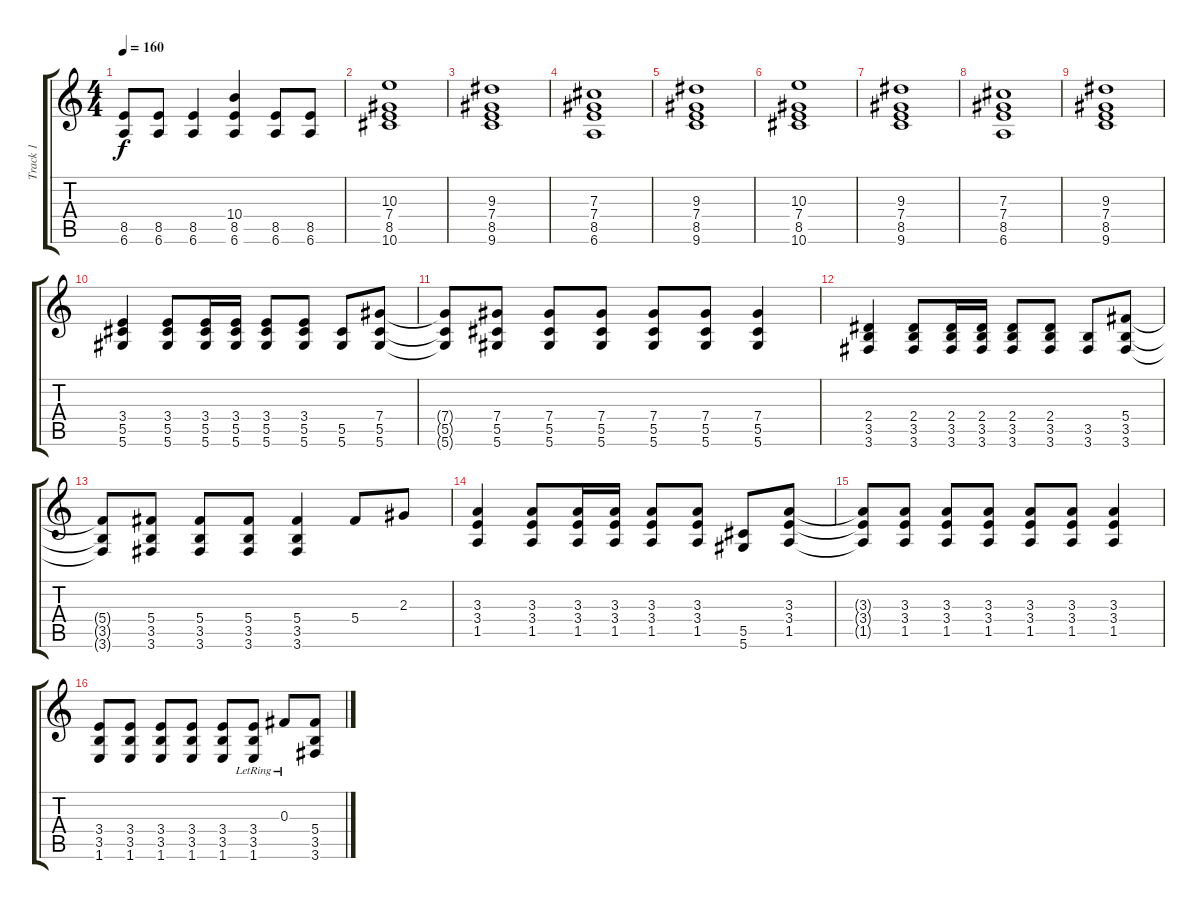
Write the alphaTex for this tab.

\track ("Track 1" "Track 1") {instrument distortionguitar}
\staff {score tabs}
\tuning (Eb4 Bb3 Gb3 Db3 Ab2 Eb2) {hide}
\ts (4 4)
\tempo 160
\clef g2
\ks c
(8.5 6.6).8{dy f} (8.5 6.6).8 (8.5 6.6).4 (10.4 8.5 6.6).4 (8.5 6.6).8 (8.5 6.6).8 |
(10.3 7.4 8.5 10.6).1 |
(9.3 7.4 8.5 9.6).1 |
(7.3 7.4 8.5 6.6).1 |
(9.3 7.4 8.5 9.6).1 |
(10.3 7.4 8.5 10.6).1 |
(9.3 7.4 8.5 9.6).1 |
(7.3 7.4 8.5 6.6).1 |
(9.3 7.4 8.5 9.6).1 |
(3.4 5.5 5.6).4 (3.4 5.5 5.6).8 (3.4 5.5 5.6).16 (3.4 5.5 5.6).16 (3.4 5.5 5.6).8 (3.4 5.5 5.6).8 (5.5 5.6).8 (7.4 5.5 5.6).8 |
(7.4{t} 5.5{t} 5.6{t}).8 (7.4 5.5 5.6).8 (7.4 5.5 5.6).8 (7.4 5.5 5.6).8 (7.4 5.5 5.6).8 (7.4 5.5 5.6).8 (7.4 5.5 5.6).4 |
(2.4 3.5 3.6).4 (2.4 3.5 3.6).8 (2.4 3.5 3.6).16 (2.4 3.5 3.6).16 (2.4 3.5 3.6).8 (2.4 3.5 3.6).8 (3.5 3.6).8 (5.4 3.5 3.6).8 |
(5.4{t} 3.5{t} 3.6{t}).8 (5.4 3.5 3.6).8 (5.4 3.5 3.6).8 (5.4 3.5 3.6).8 (5.4 3.5 3.6).4 5.4.8 2.3.8 |
(3.3 3.4 1.5).4 (3.3 3.4 1.5).8 (3.3 3.4 1.5).16 (3.3 3.4 1.5).16 (3.3 3.4 1.5).8 (3.3 3.4 1.5).8 (5.5 5.6).8 (3.3 3.4 1.5).8 |
(3.3{t} 3.4{t} 1.5{t}).8 (3.3 3.4 1.5).8 (3.3 3.4 1.5).8 (3.3 3.4 1.5).8 (3.3 3.4 1.5).8 (3.3 3.4 1.5).8 (3.3 3.4 1.5).4 |
(3.4 3.5 1.6).8 (3.4 3.5 1.6).8 (3.4 3.5 1.6).8 (3.4 3.5 1.6).8 (3.4 3.5 1.6).8 (3.4{lr} 3.5{lr} 1.6{lr}).8 0.3{lr}.8 (5.4 3.5 3.6).8
